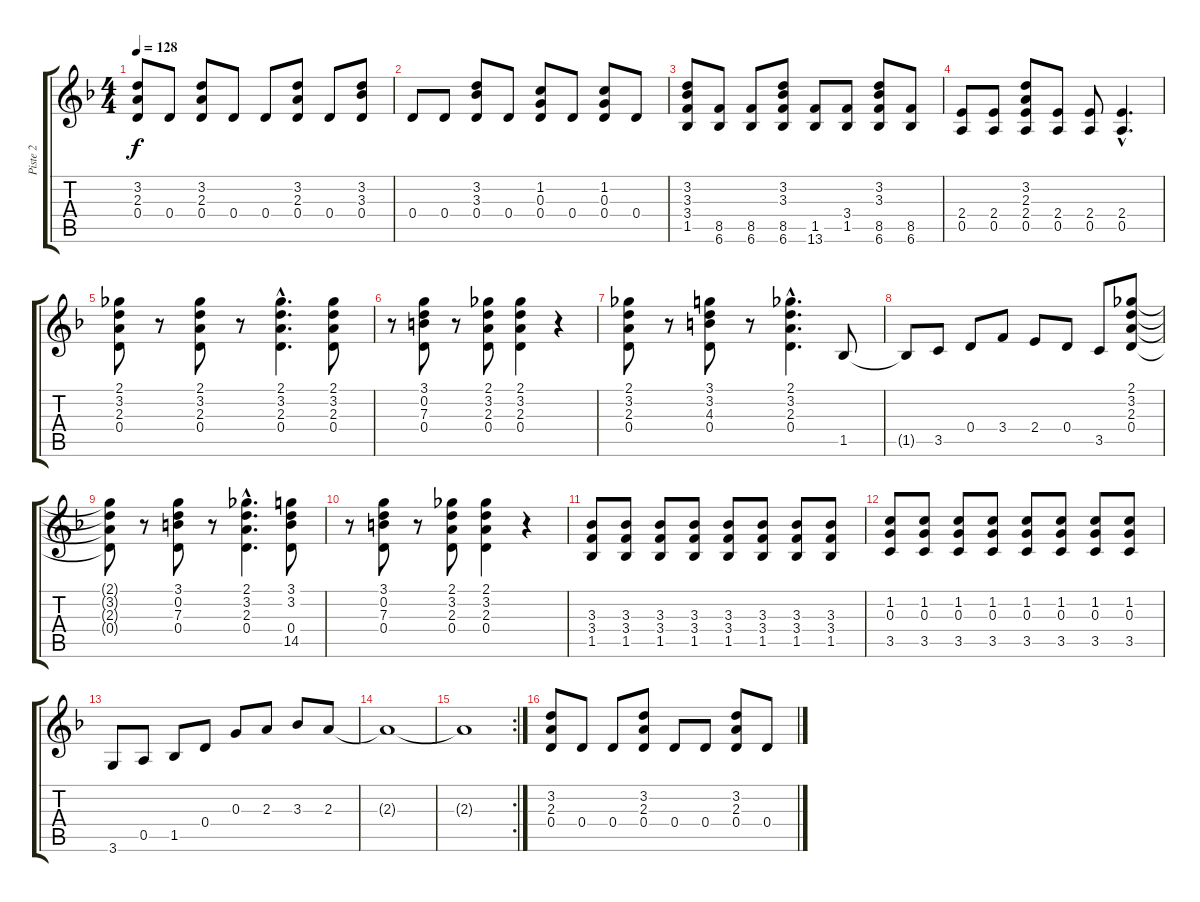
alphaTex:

\track ("Piste 2" "Piste 2") {instrument acousticguitarnylon}
\staff {score tabs}
\tuning (E4 B3 G3 D3 A2 E2) {hide}
\ts (4 4)
\tempo 128
\clef g2
\ks f
(3.2 2.3 0.4).8{dy f} 0.4.8 (3.2 2.3 0.4).8 0.4.8 0.4.8 (3.2 2.3 0.4).8 0.4.8 (3.2 3.3 0.4).8 |
0.4.8 0.4.8 (3.2 3.3 0.4).8 0.4.8 (1.2 0.3 0.4).8 0.4.8 (1.2 0.3 0.4).8 0.4.8 |
(3.2 3.3 3.4 1.5).8 (8.5 6.6).8 (8.5 6.6).8 (3.2 3.3 8.5 6.6).8 (1.5 13.6).8 (3.4 1.5).8 (3.2 3.3 8.5 6.6).8 (8.5 6.6).8 |
(2.4 0.5).8 (2.4 0.5).8 (3.2 2.3 2.4 0.5).8 (2.4 0.5).8 (2.4 0.5).8 (2.4{hac} 0.5{hac}).4{d} |
(2.1 3.2 2.3 0.4).8 r.8 (2.1 3.2 2.3 0.4).8 r.8 (2.1{hac} 3.2{hac} 2.3{hac} 0.4{hac}).4{d} (2.1 3.2 2.3 0.4).8 |
r.8 (3.1 0.2 7.3 0.4).8 r.8 (2.1 3.2 2.3 0.4).8 (2.1 3.2 2.3 0.4).4 r.4 |
(2.1 3.2 2.3 0.4).8 r.8 (3.1 3.2 4.3 0.4).8 r.8 (2.1{hac} 3.2{hac} 2.3{hac} 0.4{hac}).4{d} 1.5.8 |
1.5{t}.8 3.5.8 0.4.8 3.4.8 2.4.8 0.4.8 3.5.8 (2.1 3.2 2.3 0.4).8 |
(2.1{t} 3.2{t} 2.3{t} 0.4{t}).8 r.8 (3.1 0.2 7.3 0.4).8 r.8 (2.1{hac} 3.2{hac} 2.3{hac} 0.4{hac}).4{d} (3.1 3.2 0.4 14.5).8 |
r.8 (3.1 0.2 7.3 0.4).8 r.8 (2.1 3.2 2.3 0.4).8 (2.1 3.2 2.3 0.4).4 r.4 |
(3.3 3.4 1.5).8 (3.3 3.4 1.5).8 (3.3 3.4 1.5).8 (3.3 3.4 1.5).8 (3.3 3.4 1.5).8 (3.3 3.4 1.5).8 (3.3 3.4 1.5).8 (3.3 3.4 1.5).8 |
(1.2 0.3 3.5).8 (1.2 0.3 3.5).8 (1.2 0.3 3.5).8 (1.2 0.3 3.5).8 (1.2 0.3 3.5).8 (1.2 0.3 3.5).8 (1.2 0.3 3.5).8 (1.2 0.3 3.5).8 |
3.6.8 0.5.8 1.5.8 0.4.8 0.3.8 2.3.8 3.3.8 2.3.8 |
2.3{t}.1 |
\rc 2
2.3{t}.1 |
(3.2 2.3 0.4).8 0.4.8 0.4.8 (3.2 2.3 0.4).8 0.4.8 0.4.8 (3.2 2.3 0.4).8 0.4.8
